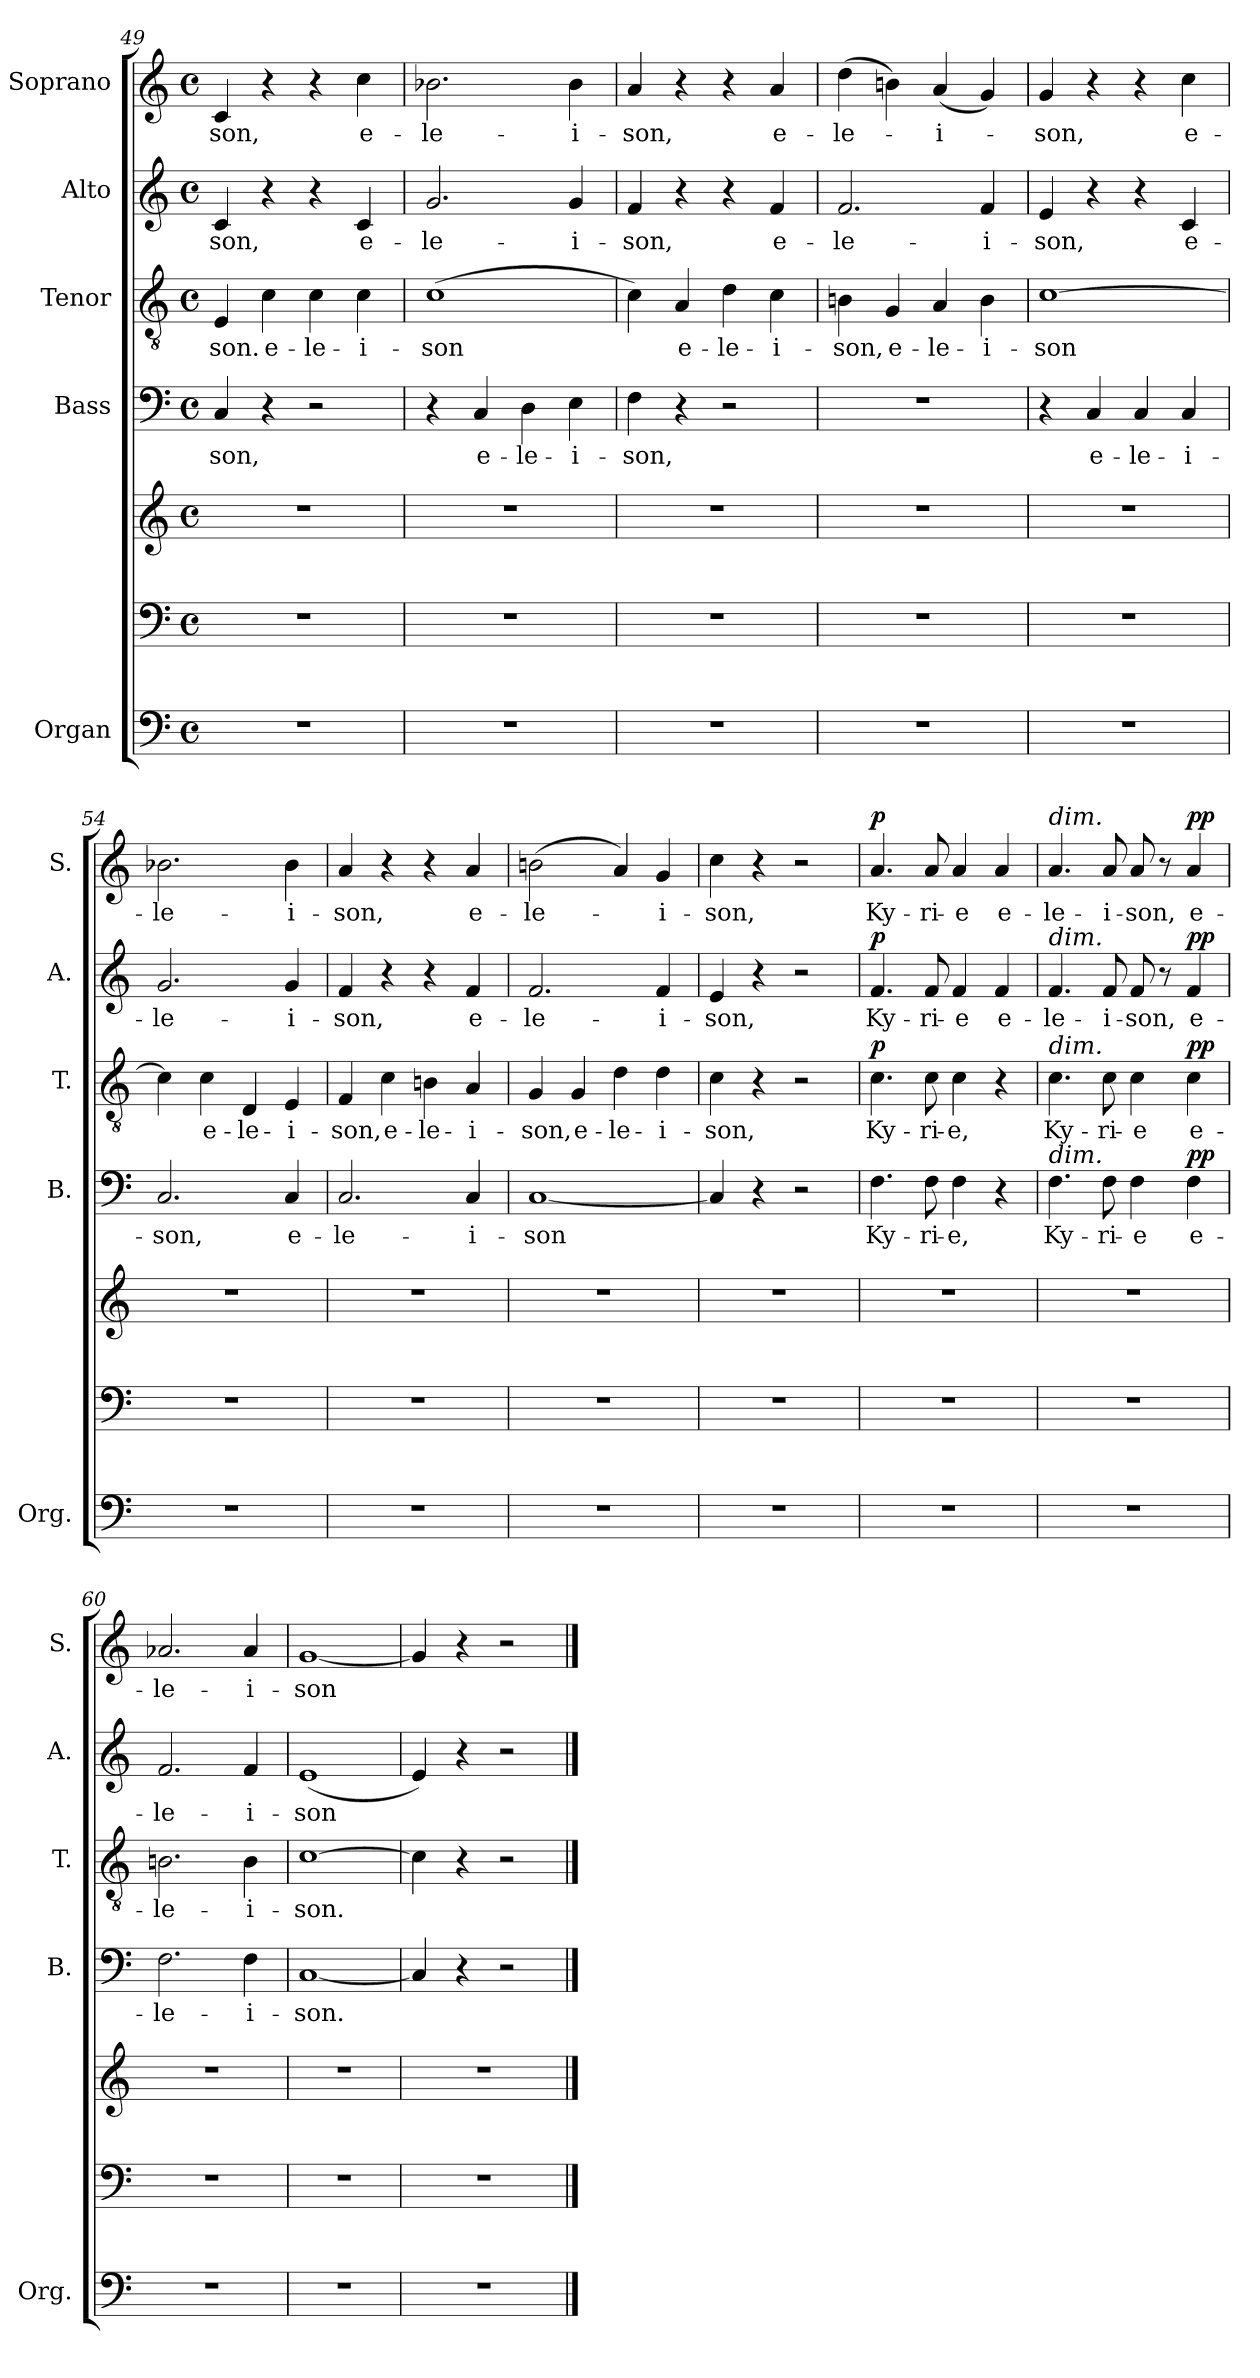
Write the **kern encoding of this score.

**kern	**kern	**kern	**kern	**text	**dynam	**kern	**text	**dynam	**kern	**text	**dynam	**kern	**text	**dynam
*part5	*part5	*part5	*part4	*part4	*part4	*part3	*part3	*part3	*part2	*part2	*part2	*part1	*part1	*part1
*staff7	*staff6	*staff5	*staff4	*staff4	*staff4	*staff3	*staff3	*staff3	*staff2	*staff2	*staff2	*staff1	*staff1	*staff1
*I"Organ	*	*	*I"Bass	*	*	*I"Tenor	*	*	*I"Alto	*	*	*I"Soprano	*	*
*I'Org.	*	*	*I'B.	*	*	*I'T.	*	*	*I'A.	*	*	*I'S.	*	*
*clefF4	*clefF4	*clefG2	*clefF4	*	*	*clefGv2	*	*	*clefG2	*	*	*clefG2	*	*
*k[]	*k[]	*k[]	*k[]	*	*	*k[]	*	*	*k[]	*	*	*k[]	*	*
*M4/4	*M4/4	*M4/4	*M4/4	*	*	*M4/4	*	*	*M4/4	*	*	*M4/4	*	*
*met(c)	*met(c)	*met(c)	*met(c)	*	*	*met(c)	*	*	*met(c)	*	*	*met(c)	*	*
=49	=49	=49	=49	=49	=49	=49	=49	=49	=49	=49	=49	=49	=49	=49
!	!	!	!	!LO:LY:b	!	!	!LO:LY:b	!	!	!LO:LY:b	!	!	!LO:LY:b	!
1r	1r	1r	4C/	-son,	.	4E/	-son.	.	4c/	-son,	.	4c/	-son,	.
!	!	!	!	!	!	!	!LO:LY:b	!	!	!	!	!	!	!
.	.	.	4r	.	.	4c\	e-	.	4r	.	.	4r	.	.
!	!	!	!	!	!	!	!LO:LY:b	!	!	!	!	!	!	!
.	.	.	2r	.	.	4c\	-le-	.	4r	.	.	4r	.	.
!	!	!	!	!	!	!	!LO:LY:b	!	!	!LO:LY:b	!	!	!LO:LY:b	!
.	.	.	.	.	.	4c\	-i-	.	4c/	e-	.	4cc\	e-	.
=50	=50	=50	=50	=50	=50	=50	=50	=50	=50	=50	=50	=50	=50	=50
!	!	!	!	!	!	!	!LO:LY:b	!	!	!LO:LY:b	!	!	!LO:LY:b	!
1r	1r	1r	4r	.	.	(>1c	-son	.	2.g/	-le-	.	2.b-X\	-le-	.
!	!	!	!	!LO:LY:b	!	!	!	!	!	!	!	!	!	!
.	.	.	4C/	e-	.	.	.	.	.	.	.	.	.	.
!	!	!	!	!LO:LY:b	!	!	!	!	!	!	!	!	!	!
.	.	.	4D\	-le-	.	.	.	.	.	.	.	.	.	.
!	!	!	!	!LO:LY:b	!	!	!	!	!	!LO:LY:b	!	!	!LO:LY:b	!
.	.	.	4E\	-i-	.	.	.	.	4g/	-i-	.	4b-\	-i-	.
=51	=51	=51	=51	=51	=51	=51	=51	=51	=51	=51	=51	=51	=51	=51
!	!	!	!	!LO:LY:b	!	!	!	!	!	!LO:LY:b	!	!	!LO:LY:b	!
1r	1r	1r	4F\	-son,	.	4c\)	.	.	4f/	-son,	.	4a/	-son,	.
!	!	!	!	!	!	!	!LO:LY:b	!	!	!	!	!	!	!
.	.	.	4r	.	.	4A/	e-	.	4r	.	.	4r	.	.
!	!	!	!	!	!	!	!LO:LY:b	!	!	!	!	!	!	!
.	.	.	2r	.	.	4d\	-le-	.	4r	.	.	4r	.	.
!	!	!	!	!	!	!	!LO:LY:b	!	!	!LO:LY:b	!	!	!LO:LY:b	!
.	.	.	.	.	.	4c\	-i-	.	4f/	e-	.	4a/	e-	.
=52	=52	=52	=52	=52	=52	=52	=52	=52	=52	=52	=52	=52	=52	=52
!	!	!	!	!	!	!	!LO:LY:b	!	!	!LO:LY:b	!	!	!LO:LY:b	!
1r	1r	1r	1r	.	.	4Bn\	-son,	.	2.f/	-le-	.	(>4dd\	-le-	.
!	!	!	!	!	!	!	!LO:LY:b	!	!	!	!	!	!	!
.	.	.	.	.	.	4G/	e-	.	.	.	.	4bn\)	.	.
!	!	!	!	!	!	!	!LO:LY:b	!	!	!	!	!	!LO:LY:b	!
.	.	.	.	.	.	4A/	-le-	.	.	.	.	(<4a/	-i-	.
!	!	!	!	!	!	!	!LO:LY:b	!	!	!LO:LY:b	!	!	!	!
.	.	.	.	.	.	4B\	-i-	.	4f/	-i-	.	4g/)	.	.
!!LO:LB:g=z
=53	=53	=53	=53	=53	=53	=53	=53	=53	=53	=53	=53	=53	=53	=53
!	!	!	!	!	!	!	!LO:LY:b	!	!	!LO:LY:b	!	!	!LO:LY:b	!
1r	1r	1r	4r	.	.	[1c	-son	.	4e/	-son,	.	4g/	-son,	.
!	!	!	!	!LO:LY:b	!	!	!	!	!	!	!	!	!	!
.	.	.	4C/	e-	.	.	.	.	4r	.	.	4r	.	.
!	!	!	!	!LO:LY:b	!	!	!	!	!	!	!	!	!	!
.	.	.	4C/	-le-	.	.	.	.	4r	.	.	4r	.	.
!	!	!	!	!LO:LY:b	!	!	!	!	!	!LO:LY:b	!	!	!LO:LY:b	!
.	.	.	4C/	-i-	.	.	.	.	4c/	e-	.	4cc\	e-	.
=54	=54	=54	=54	=54	=54	=54	=54	=54	=54	=54	=54	=54	=54	=54
!	!	!	!	!LO:LY:b	!	!	!	!	!	!LO:LY:b	!	!	!LO:LY:b	!
1r	1r	1r	2.C/	-son,	.	4c\]	.	.	2.g/	-le-	.	2.b-X\	-le-	.
!	!	!	!	!	!	!	!LO:LY:b	!	!	!	!	!	!	!
.	.	.	.	.	.	4c\	e-	.	.	.	.	.	.	.
!	!	!	!	!	!	!	!LO:LY:b	!	!	!	!	!	!	!
.	.	.	.	.	.	4D/	-le-	.	.	.	.	.	.	.
!	!	!	!	!LO:LY:b	!	!	!LO:LY:b	!	!	!LO:LY:b	!	!	!LO:LY:b	!
.	.	.	4C/	e-	.	4E/	-i-	.	4g/	-i-	.	4b-\	-i-	.
=55	=55	=55	=55	=55	=55	=55	=55	=55	=55	=55	=55	=55	=55	=55
!	!	!	!	!LO:LY:b	!	!	!LO:LY:b	!	!	!LO:LY:b	!	!	!LO:LY:b	!
1r	1r	1r	2.C/	-le-	.	4F/	-son,	.	4f/	-son,	.	4a/	-son,	.
!	!	!	!	!	!	!	!LO:LY:b	!	!	!	!	!	!	!
.	.	.	.	.	.	4c\	e-	.	4r	.	.	4r	.	.
!	!	!	!	!	!	!	!LO:LY:b	!	!	!	!	!	!	!
.	.	.	.	.	.	4Bn\	-le-	.	4r	.	.	4r	.	.
!	!	!	!	!LO:LY:b	!	!	!LO:LY:b	!	!	!LO:LY:b	!	!	!LO:LY:b	!
.	.	.	4C/	-i-	.	4A/	-i-	.	4f/	e-	.	4a/	e-	.
=56	=56	=56	=56	=56	=56	=56	=56	=56	=56	=56	=56	=56	=56	=56
!	!	!	!	!LO:LY:b	!	!	!LO:LY:b	!	!	!LO:LY:b	!	!	!LO:LY:b	!
1r	1r	1r	[1C	-son	.	4G/	-son,	.	2.f/	-le-	.	(>2bn\	-le-	.
!	!	!	!	!	!	!	!LO:LY:b	!	!	!	!	!	!	!
.	.	.	.	.	.	4G/	e-	.	.	.	.	.	.	.
!	!	!	!	!	!	!	!LO:LY:b	!	!	!	!	!	!	!
.	.	.	.	.	.	4d\	-le-	.	.	.	.	4a/)	.	.
!	!	!	!	!	!	!	!LO:LY:b	!	!	!LO:LY:b	!	!	!LO:LY:b	!
.	.	.	.	.	.	4d\	-i-	.	4f/	-i-	.	4g/	-i-	.
=57	=57	=57	=57	=57	=57	=57	=57	=57	=57	=57	=57	=57	=57	=57
!	!	!	!	!	!	!	!LO:LY:b	!	!	!LO:LY:b	!	!	!LO:LY:b	!
1r	1r	1r	4C/]	.	.	4c\	-son,	.	4e/	-son,	.	4cc\	-son,	.
.	.	.	4r	.	.	4r	.	.	4r	.	.	4r	.	.
.	.	.	2r	.	.	2r	.	.	2r	.	.	2r	.	.
=58	=58	=58	=58	=58	=58	=58	=58	=58	=58	=58	=58	=58	=58	=58
!	!	!	!	!LO:LY:b	!	!	!LO:LY:b	!LO:DY:a	!	!LO:LY:b	!LO:DY:a	!	!LO:LY:b	!LO:DY:a
1r	1r	1r	4.F\	Ky-	.	4.c\	Ky-	p	4.f/	Ky-	p	4.a/	Ky-	p
!	!	!	!	!LO:LY:b	!	!	!LO:LY:b	!	!	!LO:LY:b	!	!	!LO:LY:b	!
.	.	.	8F\	-ri-	.	8c\	-ri-	.	8f/	-ri-	.	8a/	-ri-	.
!	!	!	!	!LO:LY:b	!	!	!LO:LY:b	!	!	!LO:LY:b	!	!	!LO:LY:b	!
.	.	.	4F\	-e,	.	4c\	-e,	.	4f/	-e	.	4a/	-e	.
!	!	!	!	!	!	!	!	!	!	!LO:LY:b	!	!	!LO:LY:b	!
.	.	.	4r	.	.	4r	.	.	4f/	e-	.	4a/	e-	.
=59	=59	=59	=59	=59	=59	=59	=59	=59	=59	=59	=59	=59	=59	=59
!	!	!	!	!	!	!	!	!	!	!	!	!LO:TX:a:i:t=dim.	!	!
!	!	!	!	!	!	!	!	!	!LO:TX:a:i:t=dim.	!	!	!	!	!
!	!	!	!	!	!	!LO:TX:a:i:t=dim.	!	!	!	!	!	!	!	!
!	!	!	!LO:TX:a:i:t=dim.	!	!	!	!	!	!	!	!	!	!	!
!	!	!	!	!LO:LY:b	!	!	!LO:LY:b	!	!	!LO:LY:b	!	!	!LO:LY:b	!
1r	1r	1r	4.F\	Ky-	.	4.c\	Ky-	.	4.f/	-le-	.	4.a/	-le-	.
!	!	!	!	!LO:LY:b	!	!	!LO:LY:b	!	!	!LO:LY:b	!	!	!LO:LY:b	!
.	.	.	8F\	-ri-	.	8c\	-ri-	.	8f/	-i-	.	8a/	-i-	.
!	!	!	!	!LO:LY:b	!	!	!LO:LY:b	!	!	!LO:LY:b	!	!	!LO:LY:b	!
.	.	.	4F\	-e	.	4c\	-e	.	8f/	-son,	.	8a/	-son,	.
.	.	.	.	.	.	.	.	.	8r	.	.	8r	.	.
!	!	!	!	!LO:LY:b	!LO:DY:a	!	!LO:LY:b	!LO:DY:a	!	!LO:LY:b	!LO:DY:a	!	!LO:LY:b	!LO:DY:a
.	.	.	4F\	e-	pp	4c\	e-	pp	4f/	e-	pp	4a/	e-	pp
=60	=60	=60	=60	=60	=60	=60	=60	=60	=60	=60	=60	=60	=60	=60
!	!	!	!	!LO:LY:b	!	!	!LO:LY:b	!	!	!LO:LY:b	!	!	!LO:LY:b	!
1r	1r	1r	2.F\	-le-	.	2.Bn\	-le-	.	2.f/	-le-	.	2.a-X/	-le-	.
!	!	!	!	!LO:LY:b	!	!	!LO:LY:b	!	!	!LO:LY:b	!	!	!LO:LY:b	!
.	.	.	4F\	-i-	.	4B\	-i-	.	4f/	-i-	.	4a-/	-i-	.
=61	=61	=61	=61	=61	=61	=61	=61	=61	=61	=61	=61	=61	=61	=61
!	!	!	!	!LO:LY:b	!	!	!LO:LY:b	!	!	!LO:LY:b	!	!	!LO:LY:b	!
1r	1r	1r	[1C	-son.	.	[1c	-son.	.	(<1e	-son	.	[1g	-son	.
=62	=62	=62	=62	=62	=62	=62	=62	=62	=62	=62	=62	=62	=62	=62
1r	1r	1r	4C/]	.	.	4c\]	.	.	4e/)	.	.	4g/]	.	.
.	.	.	4r	.	.	4r	.	.	4r	.	.	4r	.	.
.	.	.	2r	.	.	2r	.	.	2r	.	.	2r	.	.
==	==	==	==	==	==	==	==	==	==	==	==	==	==	==
*-	*-	*-	*-	*-	*-	*-	*-	*-	*-	*-	*-	*-	*-	*-
